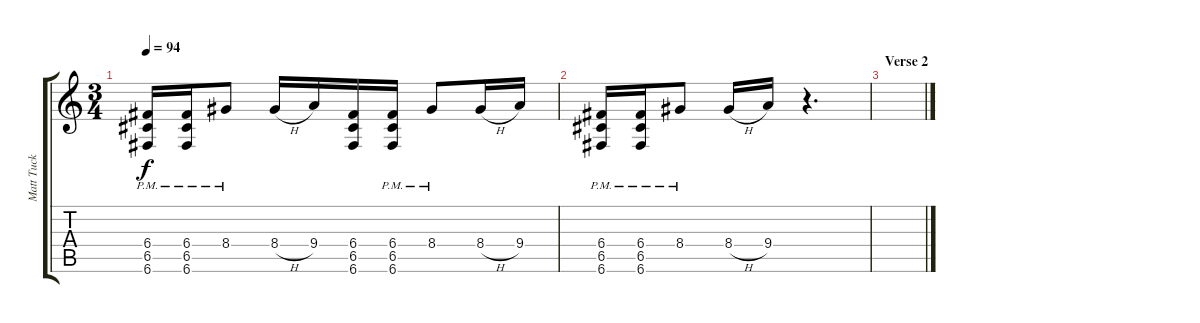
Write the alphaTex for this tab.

\track ("Matt Tuck" "Matt Tuck") {instrument distortionguitar}
\staff {score tabs}
\tuning (D4 A3 F3 C3 G2 C2) {hide}
\ts (3 4)
\tempo 94
\clef g2
\ks c
(6.4{pm} 6.5{pm} 6.6{pm}).16{dy f} (6.4{pm} 6.5{pm} 6.6{pm}).16 8.4{pm}.8 8.4{h}.16 9.4.16 (6.4 6.5 6.6).16 (6.4{pm} 6.5{pm} 6.6{pm}).16 8.4{pm}.8 8.4{h}.16 9.4.16 |
(6.4{pm} 6.5{pm} 6.6{pm}).16 (6.4{pm} 6.5{pm} 6.6{pm}).16 8.4{pm}.8 8.4{h}.16 9.4.16 r.4{d} |
\section ("" "Verse 2")
